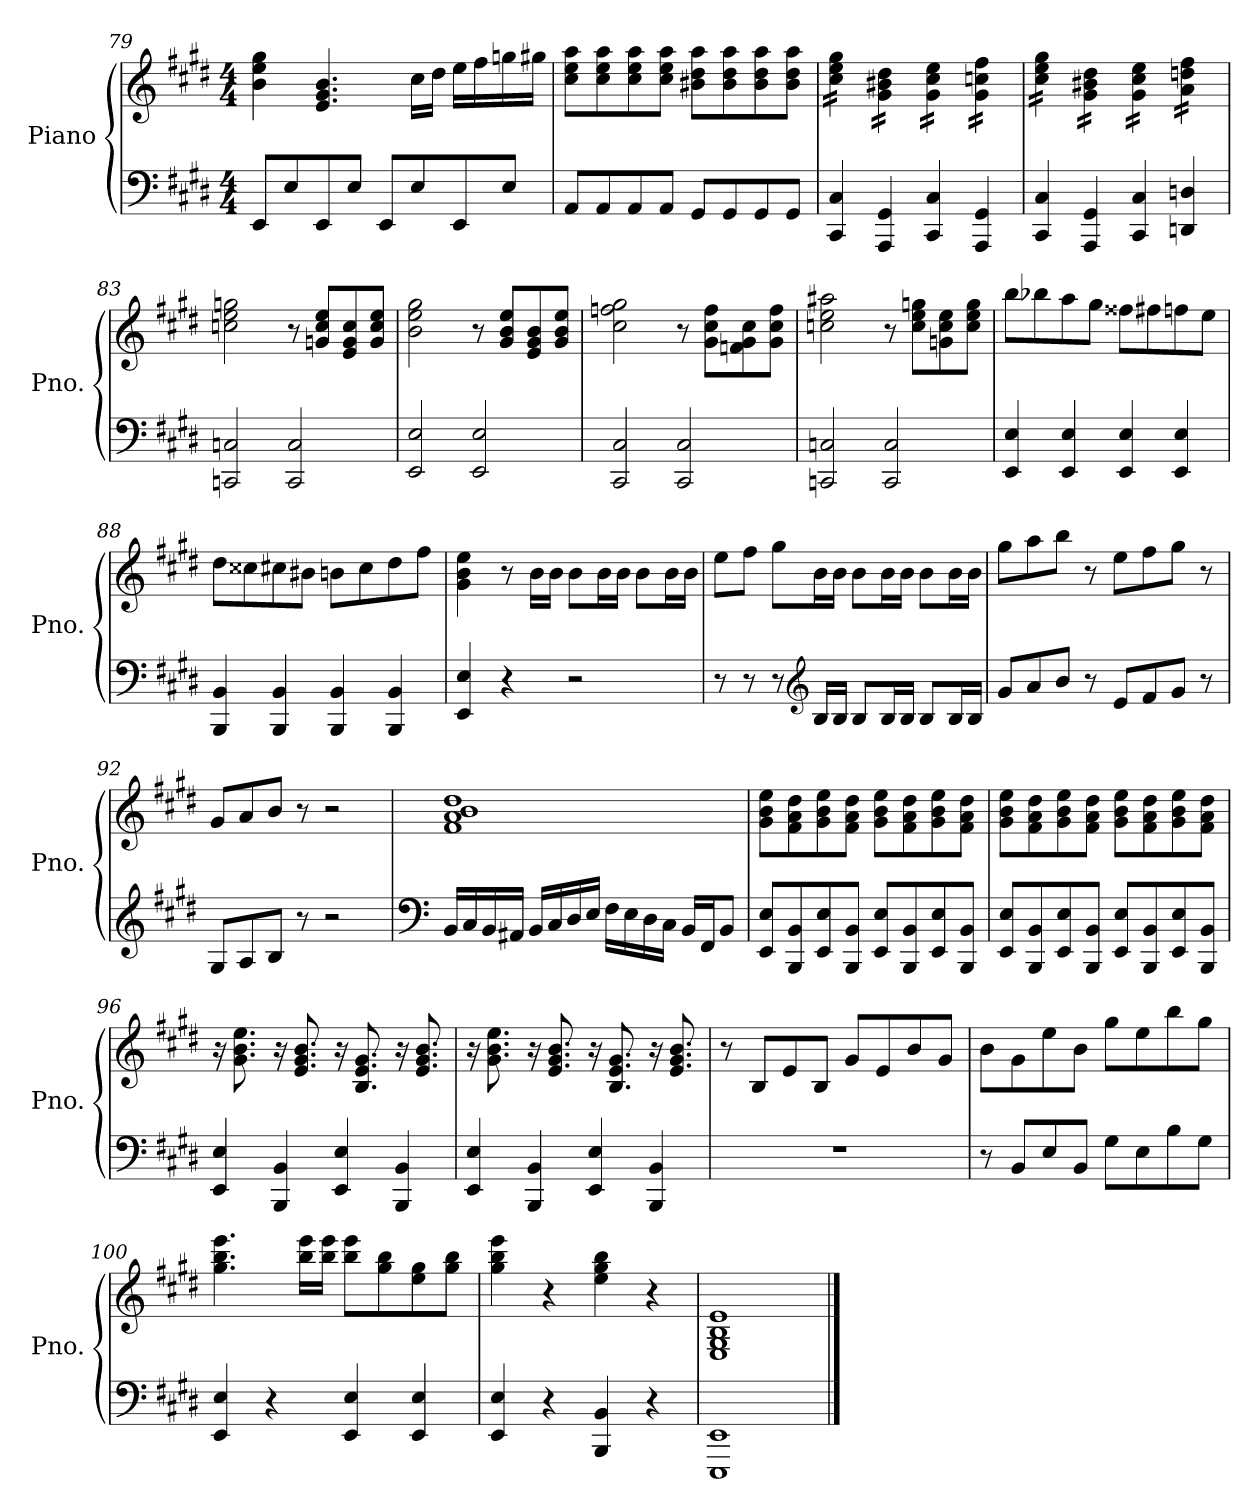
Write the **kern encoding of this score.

**kern	**kern
*part1	*part1
*staff2	*staff1
*I"Piano	*
*I'Pno.	*
!!LO:LB:g=z
*clefF4	*clefG2
*k[f#c#g#d#]	*k[f#c#g#d#]
*M4/4	*M4/4
=79	=79
8EE/L	4b\ 4ee\ 4gg#\
8E/	.
8EE/	4.e/ 4.g#/ 4.b/
8E/J	.
8EE/L	.
8E/	16cc#\LL
.	16dd#\JJ
8EE/	16ee\LL
.	16ff#\
8E/J	16ggn\
.	16gg#X\JJ
=80	=80
8AA/L	8cc#\ 8ee\ 8aa\L
8AA/	8cc#\ 8ee\ 8aa\
8AA/	8cc#\ 8ee\ 8aa\
8AA/J	8cc#\ 8ee\ 8aa\J
8GG#/L	8b#X\ 8dd#\ 8aa\L
8GG#/	8b#\ 8dd#\ 8aa\
8GG#/	8b#\ 8dd#\ 8aa\
8GG#/J	8b#\ 8dd#\ 8aa\J
=81	=81
*	*tremolo
4CC#/ 4C#/	16cc#\ 16ee\ 16gg#\LL
.	16cc#\ 16ee\ 16gg#\
.	16cc#\ 16ee\ 16gg#\
.	16cc#\ 16ee\ 16gg#\JJ
4AAA/ 4GG#/	16g#\ 16b#X\ 16dd#\LL
.	16g#\ 16b#X\ 16dd#\
.	16g#\ 16b#X\ 16dd#\
.	16g#\ 16b#X\ 16dd#\JJ
4CC#/ 4C#/	16g#\ 16cc#\ 16ee\LL
.	16g#\ 16cc#\ 16ee\
.	16g#\ 16cc#\ 16ee\
.	16g#\ 16cc#\ 16ee\JJ
4AAA/ 4GG#/	16g#\ 16ccn\ 16ff#\LL
.	16g#\ 16ccn\ 16ff#\
.	16g#\ 16ccn\ 16ff#\
.	16g#\ 16ccn\ 16ff#\JJ
=82	=82
4CC#/ 4C#/	16cc#\ 16ee\ 16gg#\LL
.	16cc#\ 16ee\ 16gg#\
.	16cc#\ 16ee\ 16gg#\
.	16cc#\ 16ee\ 16gg#\JJ
4AAA/ 4GG#/	16g#\ 16b#X\ 16dd#\LL
.	16g#\ 16b#X\ 16dd#\
.	16g#\ 16b#X\ 16dd#\
.	16g#\ 16b#X\ 16dd#\JJ
4CC#/ 4C#/	16g#\ 16cc#\ 16ee\LL
.	16g#\ 16cc#\ 16ee\
.	16g#\ 16cc#\ 16ee\
.	16g#\ 16cc#\ 16ee\JJ
4DDn/ 4Dn/	16a\ 16ddn\ 16ff#\LL
.	16a\ 16ddn\ 16ff#\
.	16a\ 16ddn\ 16ff#\
.	16a\ 16ddn\ 16ff#\JJ
*	*Xtremolo
=83	=83
2CCn/ 2Cn/	2ccn\ 2ee\ 2ggn\
2CC/ 2C/	8r
.	8gn/ 8cc/ 8ee/L
.	8e/ 8g/ 8cc/
.	8g/ 8cc/ 8ee/J
!!LO:LB:g=z
=84	=84
2EE/ 2E/	2b\ 2ee\ 2gg#\
2EE/ 2E/	8r
.	8g#/ 8b/ 8ee/L
.	8e/ 8g#/ 8b/
.	8g#/ 8b/ 8ee/J
=85	=85
2CC#/ 2C#/	2cc#\ 2ffn\ 2gg#\
2CC#/ 2C#/	8r
.	8g#\ 8cc#\ 8ff\L
.	8fn\ 8g#\ 8cc#\
.	8g#\ 8cc#\ 8ff\J
=86	=86
2CCn/ 2Cn/	2ccn\ 2ee\ 2aa#X\
2CC/ 2C/	8r
.	8cc\ 8ee\ 8ggn\L
.	8gn\ 8cc\ 8ee\
.	8cc\ 8ee\ 8gg\J
=87	=87
4EE/ 4E/	8bb\L
.	8bb-X\
4EE/ 4E/	8aa\
.	8gg#\J
4EE/ 4E/	8ff##X\L
.	8ff#X\
4EE/ 4E/	8ffn\
.	8ee\J
=88	=88
4BBB/ 4BB/	8dd#\L
.	8cc##X\
4BBB/ 4BB/	8cc#X\
.	8b#X\J
4BBB/ 4BB/	8bn\L
.	8cc#\
4BBB/ 4BB/	8dd#\
.	8ff#\J
!!LO:LB:g=z
=89	=89
4EE/ 4E/	4g#\ 4b\ 4ee\
4r	8r
.	16b\LL
.	16b\JJ
2r	8b\L
.	16b\L
.	16b\JJ
.	8b\L
.	16b\L
.	16b\JJ
=90	=90
8r	8ee\L
8r	8ff#\J
8r	8gg#\L
*clefG2	*
16B/LL	16b\L
16B/JJ	16b\JJ
8B/L	8b\L
16B/L	16b\L
16B/JJ	16b\JJ
8B/L	8b\L
16B/L	16b\L
16B/JJ	16b\JJ
=91	=91
8g#/L	8gg#\L
8a/	8aa\
8b/J	8bb\J
8r	8r
8e/L	8ee\L
8f#/	8ff#\
8g#/J	8gg#\J
8r	8r
=92	=92
8G#/L	8g#/L
8A/	8a/
8B/J	8b/J
8r	8r
2r	2r
!!LO:PB:g=z
=93	=93
*clefF4	*
16BB/LL	1f# 1a 1b 1dd#
16C#/	.
16BB/	.
16AA#X/JJ	.
16BB/LL	.
16C#/	.
16D#/	.
16E/JJ	.
16F#\LL	.
16E\	.
16D#\	.
16C#\JJ	.
16BB/LL	.
16FF#/J	.
8BB/J	.
=94	=94
8EE/ 8E/L	8g#\ 8b\ 8ee\L
8BBB/ 8BB/	8f#\ 8a\ 8dd#\
8EE/ 8E/	8g#\ 8b\ 8ee\
8BBB/ 8BB/J	8f#\ 8a\ 8dd#\J
8EE/ 8E/L	8g#\ 8b\ 8ee\L
8BBB/ 8BB/	8f#\ 8a\ 8dd#\
8EE/ 8E/	8g#\ 8b\ 8ee\
8BBB/ 8BB/J	8f#\ 8a\ 8dd#\J
=95	=95
8EE/ 8E/L	8g#\ 8b\ 8ee\L
8BBB/ 8BB/	8f#\ 8a\ 8dd#\
8EE/ 8E/	8g#\ 8b\ 8ee\
8BBB/ 8BB/J	8f#\ 8a\ 8dd#\J
8EE/ 8E/L	8g#\ 8b\ 8ee\L
8BBB/ 8BB/	8f#\ 8a\ 8dd#\
8EE/ 8E/	8g#\ 8b\ 8ee\
8BBB/ 8BB/J	8f#\ 8a\ 8dd#\J
!!LO:LB:g=z
=96	=96
4EE/ 4E/	16r
.	8.g#\ 8.b\ 8.ee\
4BBB/ 4BB/	16r
.	8.e/ 8.g#/ 8.b/
4EE/ 4E/	16r
.	8.B/ 8.e/ 8.g#/
4BBB/ 4BB/	16r
.	8.e/ 8.g#/ 8.b/
=97	=97
4EE/ 4E/	16r
.	8.g#\ 8.b\ 8.ee\
4BBB/ 4BB/	16r
.	8.e/ 8.g#/ 8.b/
4EE/ 4E/	16r
.	8.B/ 8.e/ 8.g#/
4BBB/ 4BB/	16r
.	8.e/ 8.g#/ 8.b/
=98	=98
1r	8r
.	8B/L
.	8e/
.	8B/J
.	8g#/L
.	8e/
.	8b/
.	8g#/J
=99	=99
8r	8b\L
8BB/L	8g#\
8E/	8ee\
8BB/J	8b\J
8G#\L	8gg#\L
8E\	8ee\
8B\	8bb\
8G#\J	8gg#\J
!!LO:LB:g=z
=100	=100
4EE/ 4E/	4.gg#\ 4.bb\ 4.eee\
4r	.
.	16bb\ 16eee\LL
.	16bb\ 16eee\JJ
4EE/ 4E/	8bb\ 8eee\L
.	8gg#\ 8bb\
4EE/ 4E/	8ee\ 8gg#\
.	8gg#\ 8bb\J
=101	=101
4EE/ 4E/	4gg#\ 4bb\ 4eee\
4r	4r
4BBB/ 4BB/	4ee\ 4gg#\ 4bb\
4r	4r
=102	=102
1EEE 1EE	1E 1G# 1B 1e
==	==
*-	*-
